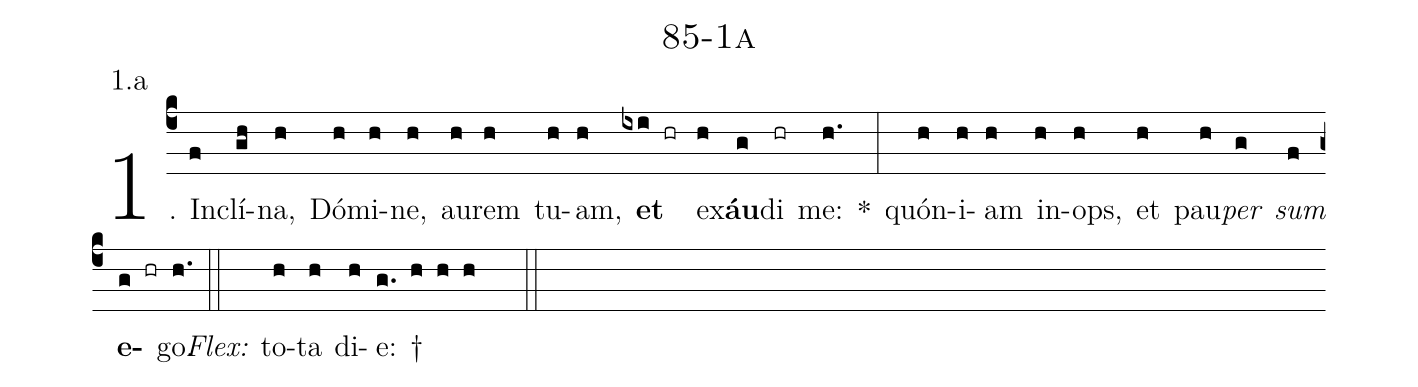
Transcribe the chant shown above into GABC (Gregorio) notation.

name: 85-1a;
annotation: 1.a;
%%
(c4)1. In(f)clí(gh)na,(h) Dó(h)mi(h)ne,(h) au(h)rem(h) tu(h)am,(h) <b>et</b>(ixi hr) ex(h)<b>áu</b>(g)di(hr) me:(h.) *(:) quón(h)i(h)am(h) in(h)ops,(h) et(h) pau(h)<i>per</i>(g) <i>sum</i>(f) <b>e</b>(g hr)go.(h.) (::)
<i>Flex:</i>()  to(h)ta(h) di(h)e: †(g. h h h  ::)
